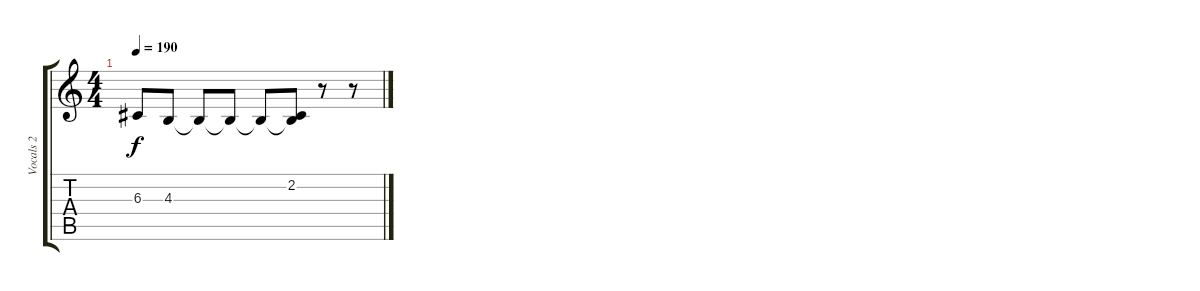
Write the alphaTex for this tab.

\track ("Vocals 2" "Vocals 2") {instrument tenorsax}
\staff {score tabs}
\tuning (E4 B3 G3 D3 A2 E2) {hide}
\ts (4 4)
\tempo 190
\clef g2
\ks c
6.3{t}.8{dy f} 4.3.8 4.3{t}.8 4.3{t}.8 4.3{t}.8 (2.2 4.3{t}).8 r.8 r.8
